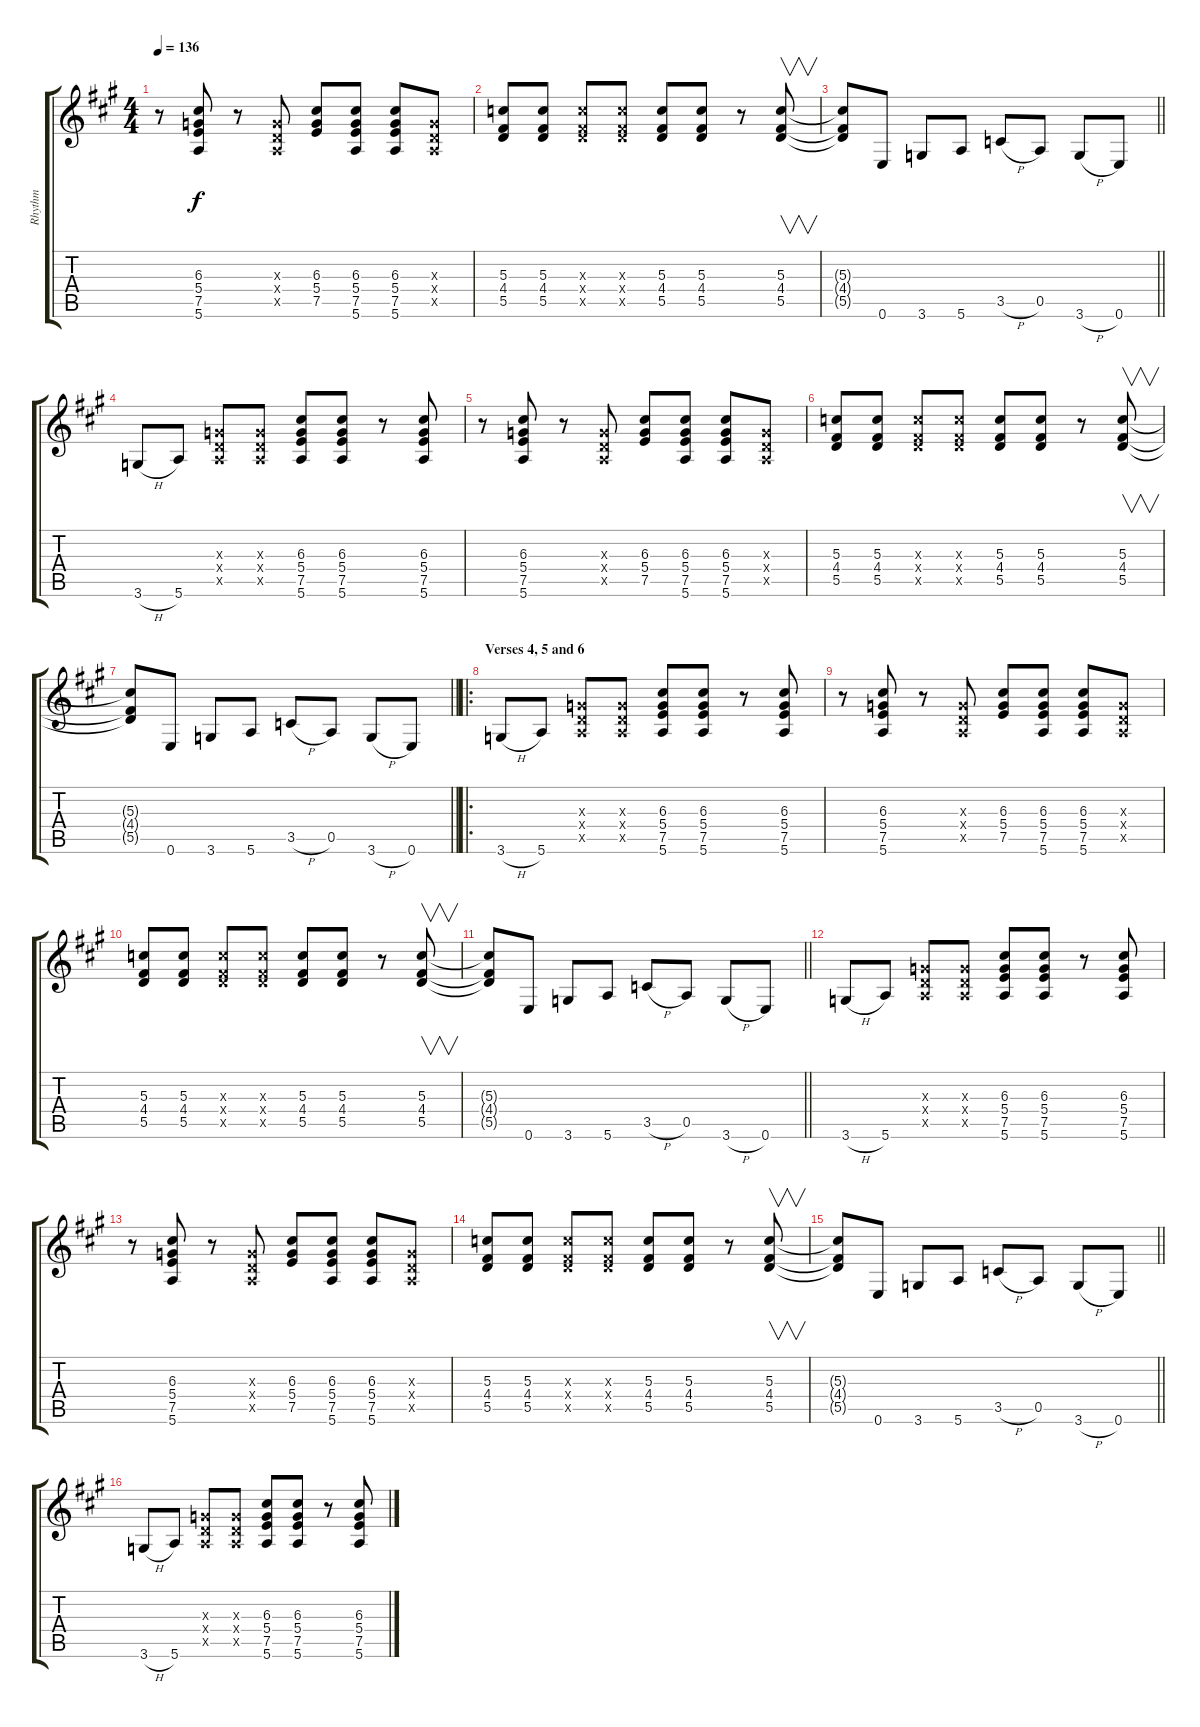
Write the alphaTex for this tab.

\track ("Rhythm" "Rhythm") {instrument overdrivenguitar}
\staff {score tabs}
\tuning (E4 B3 G3 D3 A2 E2) {hide}
\ts (4 4)
\tempo 136
\clef g2
\ks a
r.8{dy f} (6.3 5.4 7.5 5.6).8 r.8 (0.3{x} 0.4{x} 0.5{x}).8 (6.3 5.4 7.5).8 (6.3 5.4 7.5 5.6).8 (6.3 5.4 7.5 5.6).8 (0.3{x} 0.4{x} 0.5{x}).8 |
(5.3 4.4 5.5).8 (5.3 4.4 5.5).8 (5.3{x} 4.4{x} 5.5{x}).8 (5.3{x} 4.4{x} 5.5{x}).8 (5.3 4.4 5.5).8 (5.3 4.4 5.5).8 r.8 (5.3 4.4 5.5).8{v} |
\barLineRight lightlight
(5.3{t} 4.4{t} 5.5{t}).8 0.6.8 3.6.8 5.6.8 3.5{h}.8 0.5.8 3.6{h}.8 0.6.8 |
3.6{h}.8 5.6.8 (0.3{x} 0.4{x} 0.5{x}).8 (0.3{x} 0.4{x} 0.5{x}).8 (6.3 5.4 7.5 5.6).8 (6.3 5.4 7.5 5.6).8 r.8 (6.3 5.4 7.5 5.6).8 |
r.8 (6.3 5.4 7.5 5.6).8 r.8 (0.3{x} 0.4{x} 0.5{x}).8 (6.3 5.4 7.5).8 (6.3 5.4 7.5 5.6).8 (6.3 5.4 7.5 5.6).8 (0.3{x} 0.4{x} 0.5{x}).8 |
(5.3 4.4 5.5).8 (5.3 4.4 5.5).8 (5.3{x} 4.4{x} 5.5{x}).8 (5.3{x} 4.4{x} 5.5{x}).8 (5.3 4.4 5.5).8 (5.3 4.4 5.5).8 r.8 (5.3 4.4 5.5).8{v} |
\barLineRight lightlight
(5.3{t} 4.4{t} 5.5{t}).8 0.6.8 3.6.8 5.6.8 3.5{h}.8 0.5.8 3.6{h}.8 0.6.8 |
\ro
\section ("" "Verses 4, 5 and 6")
3.6{h}.8 5.6.8 (0.3{x} 0.4{x} 0.5{x}).8 (0.3{x} 0.4{x} 0.5{x}).8 (6.3 5.4 7.5 5.6).8 (6.3 5.4 7.5 5.6).8 r.8 (6.3 5.4 7.5 5.6).8 |
r.8 (6.3 5.4 7.5 5.6).8 r.8 (0.3{x} 0.4{x} 0.5{x}).8 (6.3 5.4 7.5).8 (6.3 5.4 7.5 5.6).8 (6.3 5.4 7.5 5.6).8 (0.3{x} 0.4{x} 0.5{x}).8 |
(5.3 4.4 5.5).8 (5.3 4.4 5.5).8 (5.3{x} 4.4{x} 5.5{x}).8 (5.3{x} 4.4{x} 5.5{x}).8 (5.3 4.4 5.5).8 (5.3 4.4 5.5).8 r.8 (5.3 4.4 5.5).8{v} |
\barLineRight lightlight
(5.3{t} 4.4{t} 5.5{t}).8 0.6.8 3.6.8 5.6.8 3.5{h}.8 0.5.8 3.6{h}.8 0.6.8 |
3.6{h}.8 5.6.8 (0.3{x} 0.4{x} 0.5{x}).8 (0.3{x} 0.4{x} 0.5{x}).8 (6.3 5.4 7.5 5.6).8 (6.3 5.4 7.5 5.6).8 r.8 (6.3 5.4 7.5 5.6).8 |
r.8 (6.3 5.4 7.5 5.6).8 r.8 (0.3{x} 0.4{x} 0.5{x}).8 (6.3 5.4 7.5).8 (6.3 5.4 7.5 5.6).8 (6.3 5.4 7.5 5.6).8 (0.3{x} 0.4{x} 0.5{x}).8 |
(5.3 4.4 5.5).8 (5.3 4.4 5.5).8 (5.3{x} 4.4{x} 5.5{x}).8 (5.3{x} 4.4{x} 5.5{x}).8 (5.3 4.4 5.5).8 (5.3 4.4 5.5).8 r.8 (5.3 4.4 5.5).8{v} |
\barLineRight lightlight
(5.3{t} 4.4{t} 5.5{t}).8 0.6.8 3.6.8 5.6.8 3.5{h}.8 0.5.8 3.6{h}.8 0.6.8 |
3.6{h}.8 5.6.8 (0.3{x} 0.4{x} 0.5{x}).8 (0.3{x} 0.4{x} 0.5{x}).8 (6.3 5.4 7.5 5.6).8 (6.3 5.4 7.5 5.6).8 r.8 (6.3 5.4 7.5 5.6).8
